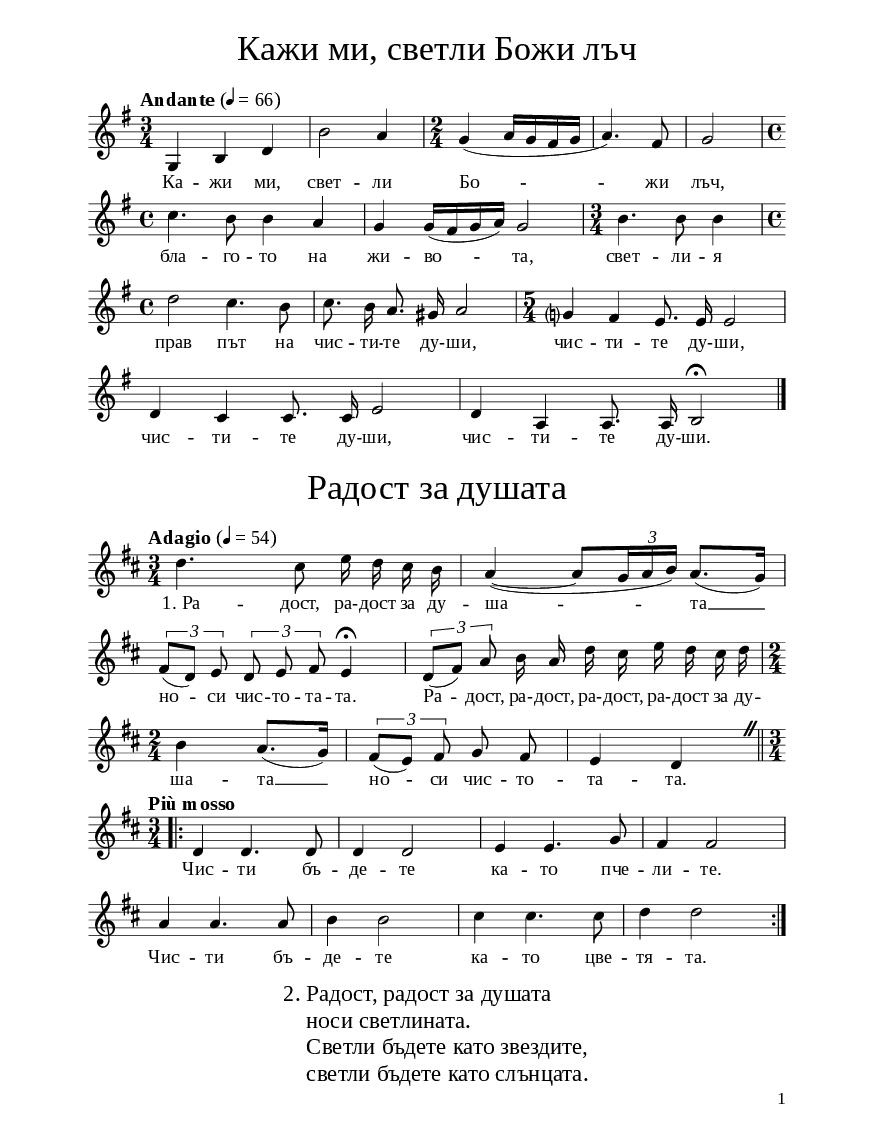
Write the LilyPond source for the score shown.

\version "2.24.3"

% include paper part and global functions
\include "include/globals.ily"

\bookpart {
  \label #'ref167_2
  \tocItem \markup "Кажи ми, светли Божи лъч"
  \paper {
    print-all-headers = ##t
    print-page-number = ##t
    print-first-page-number = ##t

    % put page numbers on the bottom
    oddHeaderMarkup = \markup ""
    evenHeaderMarkup = \markup ""
    oddFooterMarkup = \markup
    \fill-line {
      ""
      \if \should-print-page-number \fromproperty #'page:page-number-string
    }
    evenFooterMarkup = \markup
    \fill-line {
      \if \should-print-page-number \fromproperty #'page:page-number-string
      ""
    }

    left-margin = 1.5\cm
    right-margin = 1.5\cm
    top-margin = 1.6\cm
    bottom-margin = 1.2\cm
    ragged-bottom = ##t % do not spread the staves to fill the whole vertical space

    % change distance between staves
    system-system-spacing =
    #'((basic-distance . 12)
       (minimum-distance . 6)
       (padding . 1)
       (stretchability . 12))
  }
  \score {
    \include "include/score-layout.ily"

    \new Voice \absolute {
      \clef treble
      \key g \major
      \time 3/4
      \tempoFunc "Andante" 4 "66"
      \autoBeamOff
      g4  b4  d'4 | % 2
      b'2  a'4 | % 3
      \time 2/4  | % 3
      g'4 (  a'16 [  g'16  fis'16  g'16
      ] | % 4
      a'4. )  fis'8 | % 5
      g'2 \break | % 6
      \time 4/4  | % 6
      c''4.  b'8  b'4  a'4 | % 7
      g'4  g'16 ( [  fis'16  g'16  a'16
      ) ]  g'2 | % 8
      \time 3/4  | % 8
      b'4.  b'8  b'4 \break | % 9
      \time 4/4  | % 9
      d''2  c''4.  b'8 |
      c''8.  b'16  a'8.  gis'16
      a'2 | % 11
      \time 5/4  | % 11
      g'?4  fis'4  e'8.  e'16  e'2
      \break | % 12
      d'4  c'4  c'8.  c'16  e'2 | % 13
      d'4  a4  a8.  a16  b2 ^\fermata
      \bar "|."
    }

    \addlyrics {
      Ка -- жи ми, свет -- ли Бо --
      жи лъч, бла -- го -- то
      на жи -- во --   та, свет --
      ли -- я прав път на чис -- ти --
      те "ду-" -- ши, чис -- ти -- те "ду-" --
      ши, чис -- ти -- те ду -- ши, чис --
      ти -- те ду -- ши.}

      \header {
        title = \titleFunc #'ref_desc_17 "Кажи ми, светли Божи лъч" "Kaži mi, svetli Boži lăč"
      }

      \midi{}

    } % score

    \label #'ref155_1
    \tocItem \markup "Радост за душата"
    \score {
      \include "include/score-layout.ily"

      \new Voice \absolute {
        \clef treble
        \key d \major
        \time 3/4
        \tempoFunc "Adagio" 4 "54"
        \autoBeamOff
        d''4.  cis''8  e''16  d''16
        cis''16  b'16 | % 2
        a'4 ( ~  a'8 [ \once \omit TupletBracket
        \times 2/3  {
          g'16  a'16  b'16 ) ]
        }
        a'8. ( [  g'16 ) ] \break | % 3

        \times 2/3  {
          fis'8 ( [  d'8 ) ] e'8
        }

        \times 2/3  {
          d'8   e'8  fis'8
        }
        e'4 ^\fermata \noBreak | % 4

        \times 2/3  {
          d'8 ([  fis'8 ]) a'8
        }
        b'16  a'16  d''16  cis''16
        e''16  d''16  cis''16  d''16
        \break | % 5
        \time 2/4
        b'4  a'8. [(  g'16 )]
        \times 2/3  {
          fis'8 ( [  e'8 ) ] fis'8
        }
        % 6
        g'8  fis'8  e'4  d'4 \caesura \time 3/4 \break
        \bar ".|:-||"
        | % 7
        \tempo "Più mosso"
        d'4  d'4.  d'8 | % 8
        d'4  d'2 | % 9
        e'4  e'4.  g'8 |
        fis'4  fis'2 \break | % 11
        a'4  a'4.  a'8 | % 12
        b'4  b'2 | % 13
        cis''4  cis''4.  cis''8 | % 14
        d''4  d''2
        \bar ":|."

      }

      \addlyrics {
        "1. Ра" -- дост, "ра-" -- дост за ду -- ша
        --  та __  но -- си
        чис -- то -- та -- та. Ра -- дост,
        "ра-" -- дост, "ра-" -- дост, "ра-" -- дост
        за ду -- ша -- та __  но -- си
        чис -- то -- та -- та. Чис -- ти бъ --
        де -- те ка -- то пче -- ли -- те.
        Чис -- ти бъ -- де -- те ка -- то
        цве -- тя -- та.
      }

      \header {
        title = \titleFunc #'ref_desc_19 "Радост за душата" "Radost za dušata"
      }

      \midi{}

    } % score


    \markup \abs-fontsize #11 {
      \hspace #25
      \override #`(baseline-skip . ,bgCoupletBaselineSkip) % affects space between column lines
      \column {
        \line {   2. Радост, радост за душата}
         \line {   "   "   носи светлината. }
        \line {   "   "  Светли бъдете като звездите,}
        \line {   "   "   светли бъдете като слънцата. }

      }

    } % markup
  } % bookpart

  % Più mosso
  %
